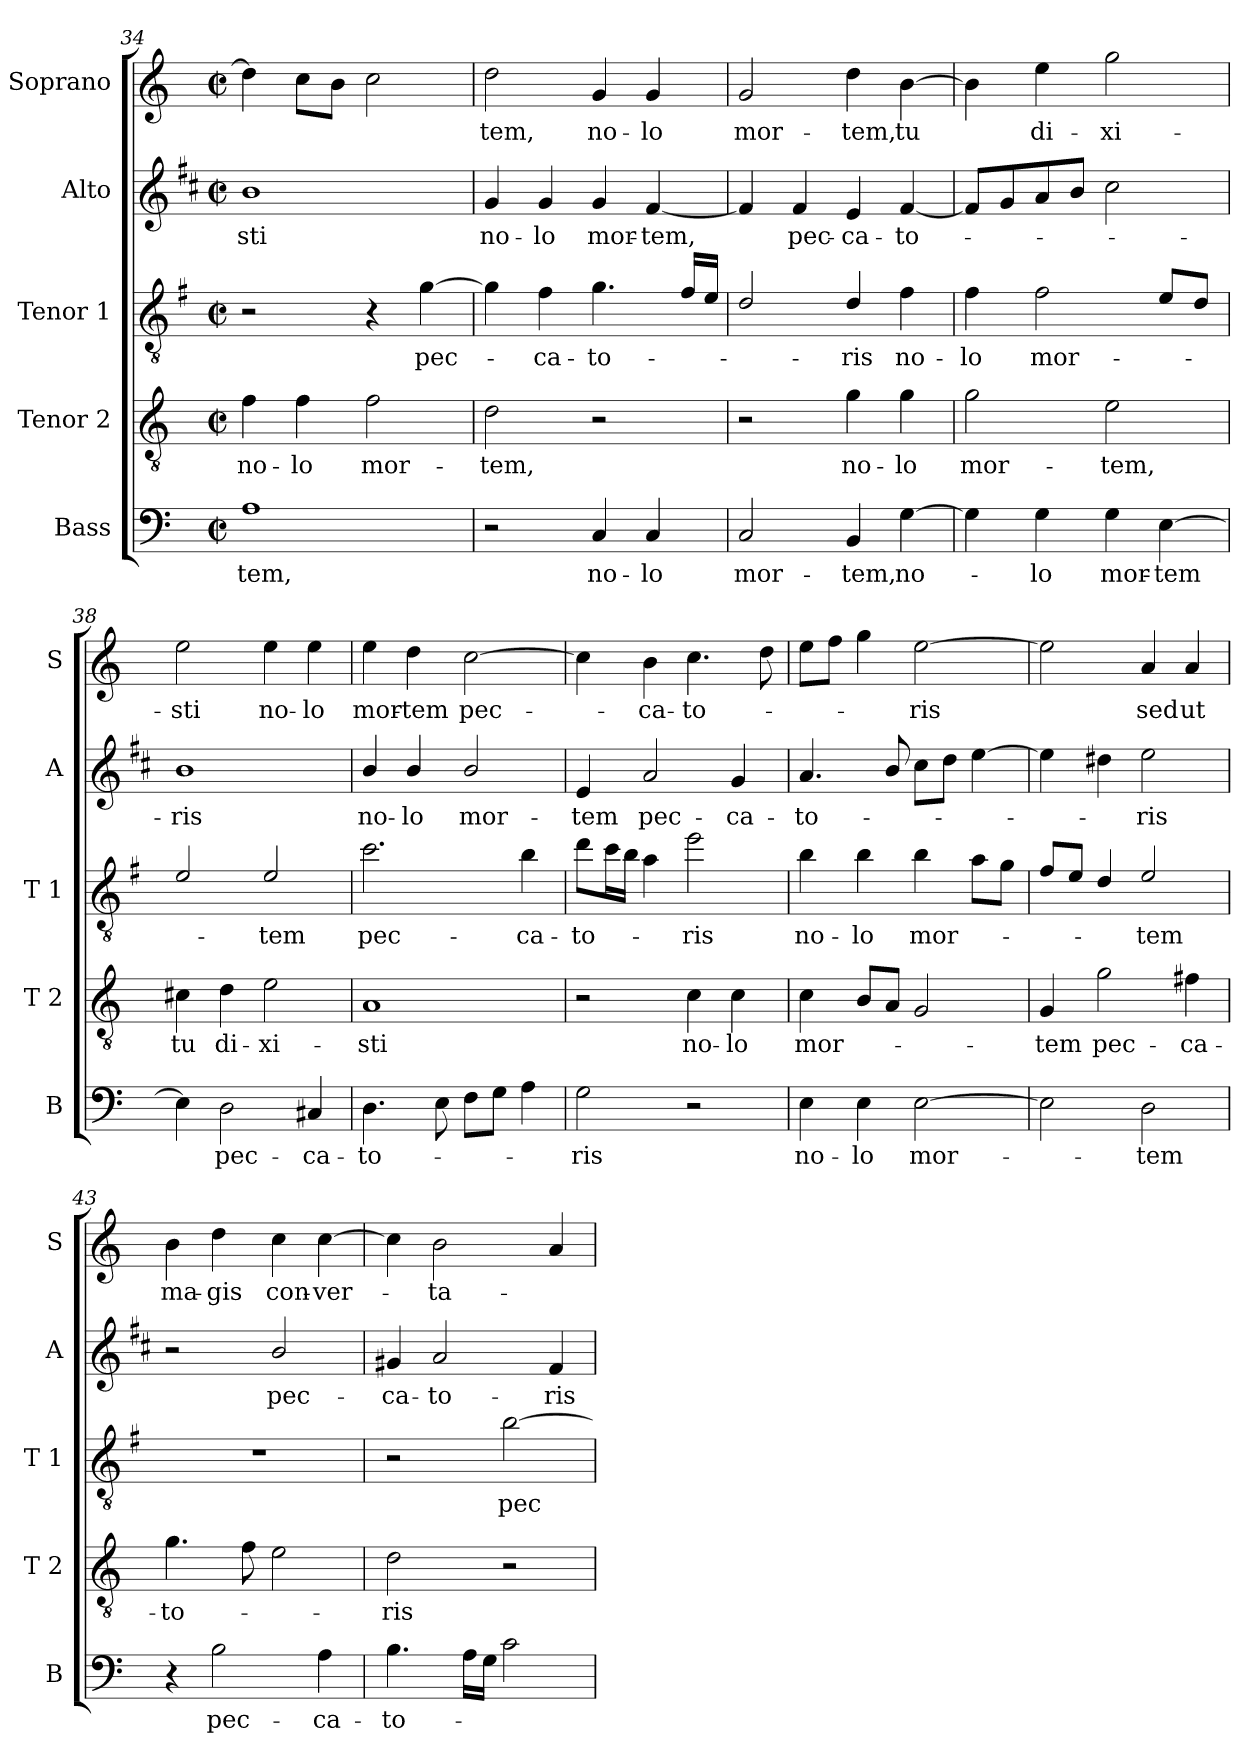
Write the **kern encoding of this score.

**kern	**text	**kern	**text	**kern	**text	**kern	**text	**kern	**text
*part5	*part5	*part4	*part4	*part3	*part3	*part2	*part2	*part1	*part1
*staff5	*staff5	*staff4	*staff4	*staff3	*staff3	*staff2	*staff2	*staff1	*staff1
*I"Bass	*	*I"Tenor 2	*	*I"Tenor 1	*	*I"Alto	*	*I"Soprano	*
*I'B	*	*I'T 2	*	*I'T 1	*	*I'A	*	*I'S	*
*clefF4	*	*clefGv2	*	*clefGv2	*	*clefG2	*	*clefG2	*
*	*	*	*	*ITrd4c7	*	*ITrd1c2	*	*	*
*k[]	*	*k[]	*	*k[]	*	*k[]	*	*k[]	*
*C:	*	*C:	*	*C:	*	*C:	*	*C:	*
*M2/2	*	*M2/2	*	*M2/2	*	*M2/2	*	*M2/2	*
*met(c|)	*	*met(c|)	*	*met(c|)	*	*met(c|)	*	*met(c|)	*
=34	=34	=34	=34	=34	=34	=34	=34	=34	=34
!	!LO:LY:b	!	!LO:LY:b	!	!	!	!LO:LY:b	!	!
1A	-tem,	4f\	no-	2r	.	1a	-sti	4dd\]	.
!	!	!	!LO:LY:b	!	!	!	!	!	!
.	.	4f\	-lo	.	.	.	.	8cc\L	.
.	.	.	.	.	.	.	.	8b\J	.
!	!	!	!LO:LY:b	!	!	!	!	!	!
.	.	2f\	mor-	4r	.	.	.	2cc\	.
!	!	!	!	!	!LO:LY:b	!	!	!	!
.	.	.	.	[4c\	pec-	.	.	.	.
=35	=35	=35	=35	=35	=35	=35	=35	=35	=35
!	!	!	!LO:LY:b	!	!	!	!LO:LY:b	!	!LO:LY:b
2r	.	2d\	-tem,	4c\]	.	4f/	no-	2dd\	-tem,
!	!	!	!	!	!LO:LY:b	!	!LO:LY:b	!	!
.	.	.	.	4B\	-ca-	4f/	-lo	.	.
!	!LO:LY:b	!	!	!	!LO:LY:b	!	!LO:LY:b	!	!LO:LY:b
4C/	no-	2r	.	4.c\	-to-	4f/	mor-	4g/	no-
!	!LO:LY:b	!	!	!	!	!	!LO:LY:b	!	!LO:LY:b
4C/	-lo	.	.	.	.	[4e/	-tem,	4g/	-lo
.	.	.	.	16B/LL	.	.	.	.	.
.	.	.	.	16A/JJ	.	.	.	.	.
=36	=36	=36	=36	=36	=36	=36	=36	=36	=36
!	!LO:LY:b	!	!	!	!	!	!	!	!LO:LY:b
2C/	mor-	2r	.	2G/	.	4e/]	.	2g/	mor-
!	!	!	!	!	!	!	!LO:LY:b	!	!
.	.	.	.	.	.	4e/	pec-	.	.
!	!LO:LY:b	!	!LO:LY:b	!	!LO:LY:b	!	!LO:LY:b	!	!LO:LY:b
4BB/	-tem,	4g\	no-	4G/	-ris	4d/	-ca-	4dd\	-tem,
!	!LO:LY:b	!	!LO:LY:b	!	!LO:LY:b	!	!LO:LY:b	!	!LO:LY:b
[4G\	no-	4g\	-lo	4B\	no-	[4e/	-to-	[4b\	tu
!!LO:LB:g=z
=37	=37	=37	=37	=37	=37	=37	=37	=37	=37
!	!	!	!LO:LY:b	!	!LO:LY:b	!	!	!	!
4G\]	.	2g\	mor-	4B\	-lo	8e/L]	.	4b\]	.
.	.	.	.	.	.	8f/	.	.	.
!	!LO:LY:b	!	!	!	!LO:LY:b	!	!	!	!LO:LY:b
4G\	-lo	.	.	2B\	mor-	8g/	.	4ee\	di-
.	.	.	.	.	.	8a/J	.	.	.
!	!LO:LY:b	!	!LO:LY:b	!	!	!	!	!	!LO:LY:b
4G\	mor-	2e\	-tem,	.	.	2b\	.	2gg\	-xi-
!	!LO:LY:b	!	!	!	!	!	!	!	!
[4E\	-tem	.	.	8A/L	.	.	.	.	.
.	.	.	.	8G/J	.	.	.	.	.
=38	=38	=38	=38	=38	=38	=38	=38	=38	=38
!	!	!	!LO:LY:b	!	!	!	!LO:LY:b	!	!LO:LY:b
4E\]	.	4c#X\	tu	2A/	.	1a	-ris	2ee\	-sti
!	!LO:LY:b	!	!LO:LY:b	!	!	!	!	!	!
2D\	pec-	4d\	di-	.	.	.	.	.	.
!	!	!	!LO:LY:b	!	!LO:LY:b	!	!	!	!LO:LY:b
.	.	2e\	-xi-	2A/	-tem	.	.	4ee\	no-
!	!LO:LY:b	!	!	!	!	!	!	!	!LO:LY:b
4C#X/	-ca-	.	.	.	.	.	.	4ee\	-lo
=39	=39	=39	=39	=39	=39	=39	=39	=39	=39
!	!LO:LY:b	!	!LO:LY:b	!	!LO:LY:b	!	!LO:LY:b	!	!LO:LY:b
4.D\	-to-	1A	-sti	2.f\	pec-	4a/	no-	4ee\	mor-
!	!	!	!	!	!	!	!LO:LY:b	!	!LO:LY:b
.	.	.	.	.	.	4a/	-lo	4dd\	-tem
8E\	.	.	.	.	.	.	.	.	.
!	!	!	!	!	!	!	!LO:LY:b	!	!LO:LY:b
8F\L	.	.	.	.	.	2a/	mor-	[2cc\	pec-
8G\J	.	.	.	.	.	.	.	.	.
!	!	!	!	!	!LO:LY:b	!	!	!	!
4A\	.	.	.	4e\	-ca-	.	.	.	.
=40	=40	=40	=40	=40	=40	=40	=40	=40	=40
!	!LO:LY:b	!	!	!	!LO:LY:b	!	!LO:LY:b	!	!
2G\	-ris	2r	.	8g\L	-to-	4d/	-tem	4cc\]	.
.	.	.	.	16f\L	.	.	.	.	.
.	.	.	.	16e\JJ	.	.	.	.	.
!	!	!	!	!	!	!	!LO:LY:b	!	!LO:LY:b
.	.	.	.	4d\	.	2g/	pec-	4b\	-ca-
!	!	!	!LO:LY:b	!	!LO:LY:b	!	!	!	!LO:LY:b
2r	.	4c\	no-	2a\	-ris	.	.	4.cc\	-to-
!	!	!	!LO:LY:b	!	!	!	!LO:LY:b	!	!
.	.	4c\	-lo	.	.	4f/	-ca-	.	.
.	.	.	.	.	.	.	.	8dd\	.
=41	=41	=41	=41	=41	=41	=41	=41	=41	=41
!	!LO:LY:b	!	!LO:LY:b	!	!LO:LY:b	!	!LO:LY:b	!	!
4E\	no-	4c\	mor-	4e\	no-	4.g/	-to-	8ee\L	.
.	.	.	.	.	.	.	.	8ff\J	.
!	!LO:LY:b	!	!	!	!LO:LY:b	!	!	!	!
4E\	-lo	8B/L	.	4e\	-lo	.	.	4gg\	.
.	.	8A/J	.	.	.	8a/	.	.	.
!	!LO:LY:b	!	!	!	!LO:LY:b	!	!	!	!LO:LY:b
[2E\	mor-	2G/	.	4e\	mor-	8b\L	.	[2ee\	-ris
.	.	.	.	.	.	8cc\J	.	.	.
.	.	.	.	8d\L	.	[4dd\	.	.	.
.	.	.	.	8c\J	.	.	.	.	.
!!LO:PB:g=z
=42	=42	=42	=42	=42	=42	=42	=42	=42	=42
!	!	!	!LO:LY:b	!	!	!	!	!	!
2E\]	.	4G/	-tem	8B/L	.	4dd\]	.	2ee\]	.
.	.	.	.	8A/J	.	.	.	.	.
!	!	!	!LO:LY:b	!	!	!	!	!	!
.	.	2g\	pec-	4G/	.	4cc#X\	.	.	.
!	!LO:LY:b	!	!	!	!LO:LY:b	!	!LO:LY:b	!	!LO:LY:b
2D\	-tem	.	.	2A/	-tem	2dd\	-ris	4a/	sed
!	!	!	!LO:LY:b	!	!	!	!	!	!LO:LY:b
.	.	4f#X\	-ca-	.	.	.	.	4a/	ut
=43	=43	=43	=43	=43	=43	=43	=43	=43	=43
!	!	!	!LO:LY:b	!	!	!	!	!	!LO:LY:b
4r	.	4.g\	-to-	1r	.	2r	.	4b\	ma-
!	!LO:LY:b	!	!	!	!	!	!	!	!LO:LY:b
2B\	pec-	.	.	.	.	.	.	4dd\	-gis
.	.	8f\	.	.	.	.	.	.	.
!	!	!	!	!	!	!	!LO:LY:b	!	!LO:LY:b
.	.	2e\	.	.	.	2a/	pec-	4cc\	con-
!	!LO:LY:b	!	!	!	!	!	!	!	!LO:LY:b
4A\	-ca-	.	.	.	.	.	.	[4cc\	-ver-
=44	=44	=44	=44	=44	=44	=44	=44	=44	=44
!	!LO:LY:b	!	!LO:LY:b	!	!	!	!LO:LY:b	!	!
4.B\	-to-	2d\	-ris	2r	.	4f#X/	-ca-	4cc\]	.
!	!	!	!	!	!	!	!LO:LY:b	!	!LO:LY:b
.	.	.	.	.	.	2g/	-to-	2b\	-ta-
16A\LL	.	.	.	.	.	.	.	.	.
16G\JJ	.	.	.	.	.	.	.	.	.
!	!	!	!	!	!LO:LY:b	!	!	!	!
2c\	.	2r	.	[2e\	pec-	.	.	.	.
!	!	!	!	!	!	!	!LO:LY:b	!	!
.	.	.	.	.	.	4e/	-ris	4a/	.
=	=	=	=	=	=	=	=	=	=
*-	*-	*-	*-	*-	*-	*-	*-	*-	*-
